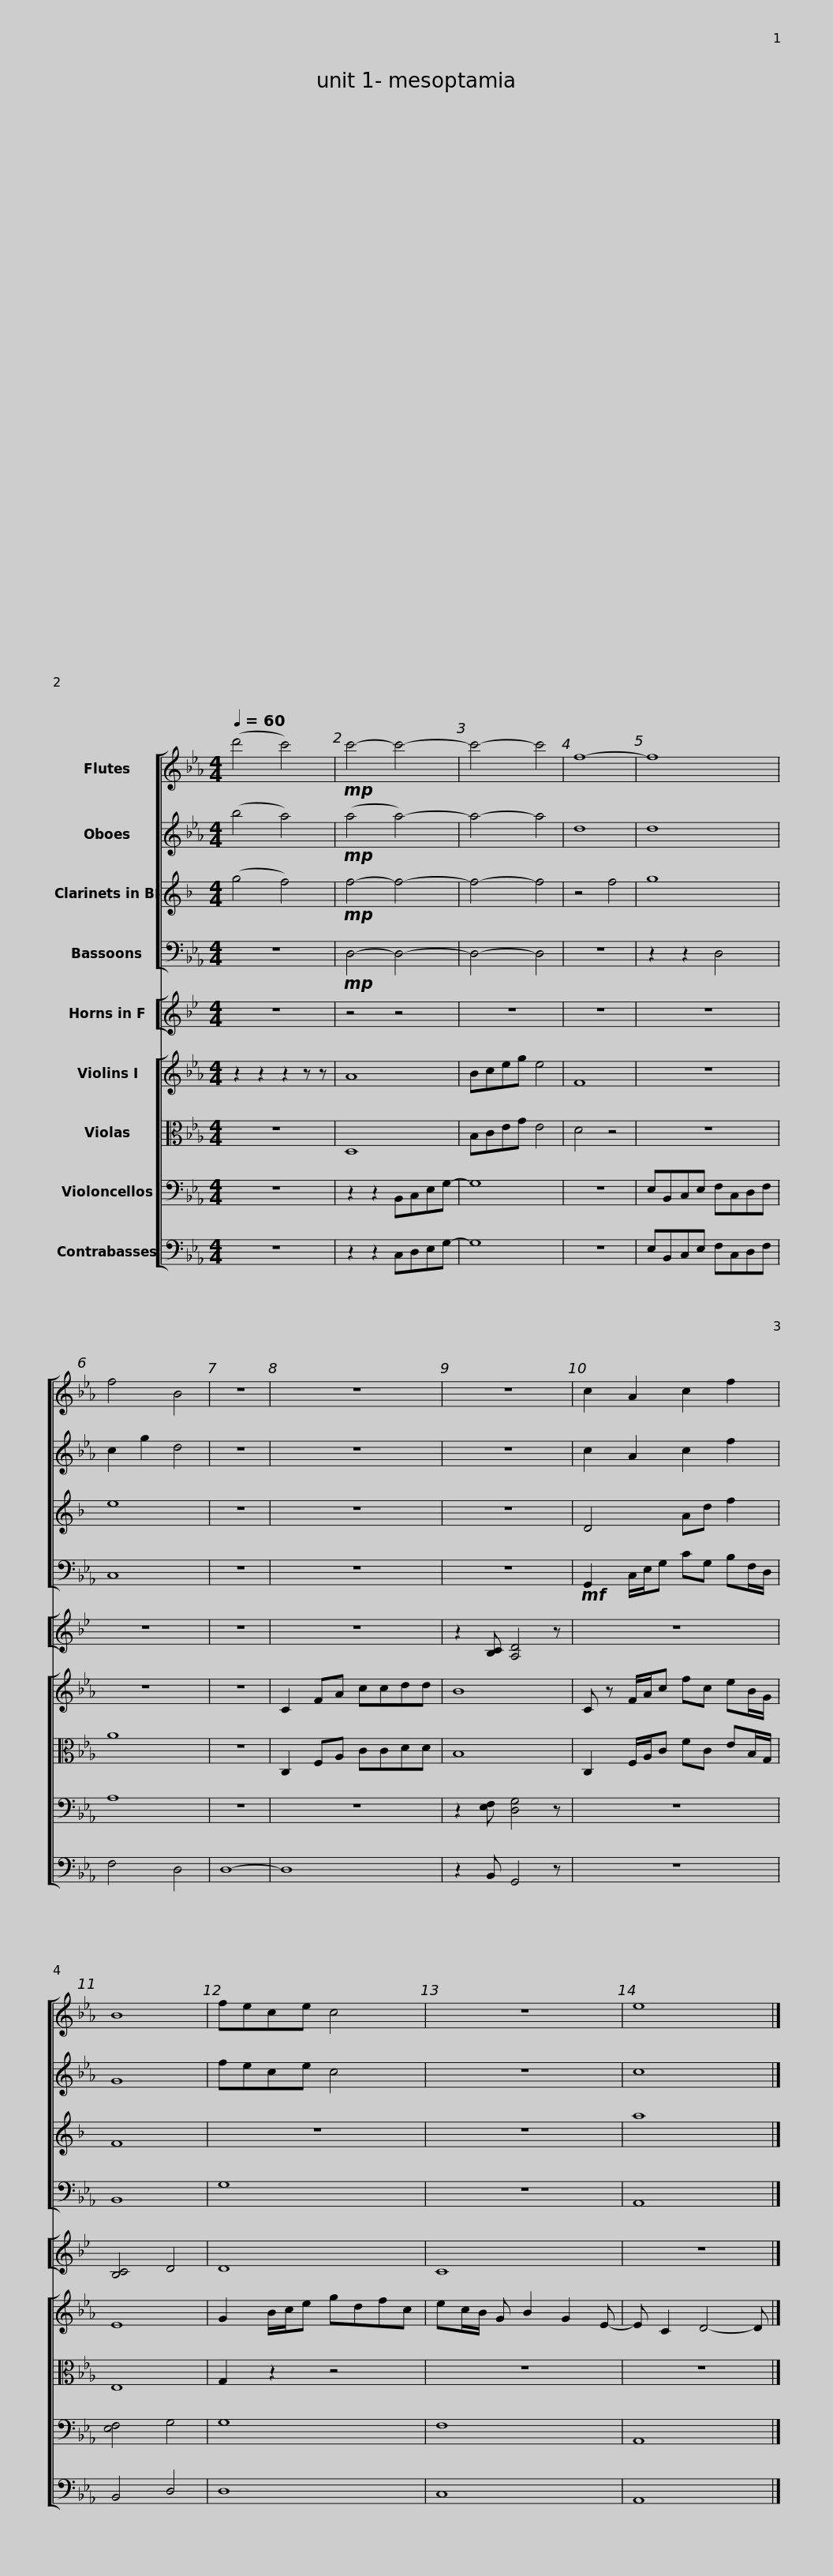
X:1
%%score [ 1 2 3 4 ] [ 5 ] [ 6 7 8 9 ]
L:1/8
Q:1/4=60
M:4/4
I:linebreak $
K:Eb
V:1 treble
V:2 treble
V:3 treble transpose=-2
V:4 bass
V:5 treble transpose=-7
V:6 treble
V:7 alto
V:8 bass
V:9 bass transpose=-12
V:1
 (d'4 c'4) |!mp! c'4- c'4- | c'4- c'4 | f8- | f8 | %5
 f4 B4 | z8 |$ z8 | z8 | c2 A2 c2 f2 | %10
 B8 | fece c4 |$ z8 | e8 |] %14
V:2
 (b4 a4) |!mp! (a4 a4-) | a4- a4 | d8 | d8 | %5
 c2 g2 d4 | z8 |$ z8 | z8 | c2 A2 c2 f2 | %10
 G8 | fece c4 |$ z8 | c8 |] %14
V:3
[K:F] (g4 f4) |!mp! f4- f4- | f4- f4 | z4 f4 | g8 | %5
 e8 | z8 |$ z8 | z8 | D4 Ad f2 | %10
 F8 | z8 |$ z8 | a8 |] %14
V:4
 z8 |!mp! D,4- D,4- | D,4- D,4 | z8 | z2 z2 D,4 | %5
 C,8 | z8 |$ z8 | z8 |!mf! G,,2 C,/E,/G, CG, B,F,/D,/ | %10
 B,,8 | G,8 |$ z8 | A,,8 |] %14
V:5
[K:Bb] z8 | z4 z4 | z8 | z8 | z8 | %5
 z8 | z8 |$ z8 | z2 [B,C] [A,D]4 z | z8 | %10
 [B,C]4 D4 | D8 |$ C8 | z8 |] %14
V:6
 z2 z2 z2 z z | A8 | Bceg e4 | F8 | z8 | %5
 z8 | z8 |$ C2 FA ccdd | B8 | C z F/A/c fc eB/G/ | %10
 E8 | G2 B/c/e gdfc |$ ec/B/ G B2 G2 E- | E C2 D4- D |] %14
V:7
 z8 | D,8 | B,CEG E4 | D4 z4 | z8 | %5
 A8 | z8 |$ C,2 F,A, CCDD | B,8 | C,2 F,/A,/C FC EB,/G,/ | %10
 E,8 | G,2 z2 z4 |$ z8 | z8 |] %14
V:8
 z8 | z2 z2 B,,C,E,G,- | G,8 | z8 | E,B,,C,E, F,C,D,F, | %5
 A,8 | z8 |$ z8 | z2 [E,F,] [D,G,]4 z | z8 | %10
 [E,F,]4 G,4 | G,8 |$ F,8 | A,,8 |] %14
V:9
 z8 | z2 z2 C,D,E,G,- | G,8 | z8 | E,B,,C,E, F,C,D,F, | %5
 F,4 D,4 | D,8- |$ D,8 | z2 B,, G,,4 z | z8 | %10
 B,,4 D,4 | D,8 |$ C,8 | A,,8 |] %14
